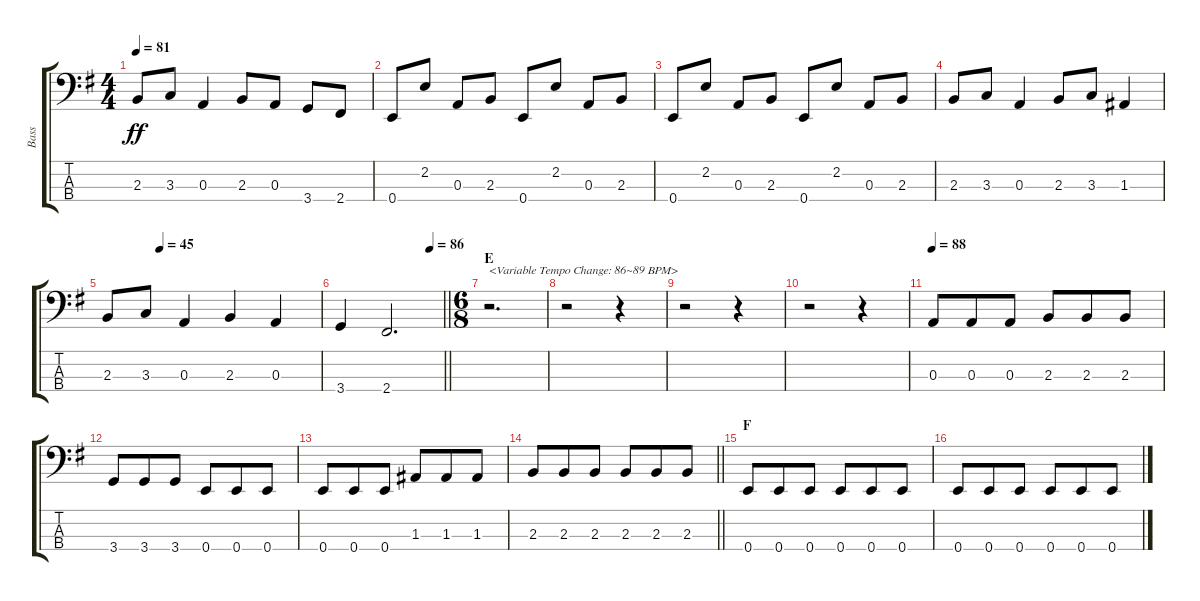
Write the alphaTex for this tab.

\track ("Bass" "Bass") {instrument electricbasspick}
\staff {score tabs}
\tuning (G2 D2 A1 E1) {hide}
\ts (4 4)
\tempo 81
\clef f4
\ks g
2.3.8{dy ff} 3.3.8 0.3.4 2.3.8 0.3.8 3.4.8 2.4.8 |
0.4.8 2.2.8 0.3.8 2.3.8 0.4.8 2.2.8 0.3.8 2.3.8 |
0.4.8 2.2.8 0.3.8 2.3.8 0.4.8 2.2.8 0.3.8 2.3.8 |
2.3.8 3.3.8 0.3.4 2.3.8 3.3.8 1.3.4 |
\tempo (45 0.25)
2.3.8 3.3.8 0.3.4 2.3.4 0.3.4 |
\tempo (86 0.875)
\barLineRight lightlight
3.4.4 2.4.2{d} |
\ts (6 8)
\section ("" "E")
r.2{d txt "<Variable Tempo Change: 86~89 BPM>"} |
r.2 r.4 |
r.2 r.4 |
r.2 r.4 |
\tempo 88
0.3.8 0.3.8 0.3.8 2.3.8 2.3.8 2.3.8 |
3.4.8 3.4.8 3.4.8 0.4.8 0.4.8 0.4.8 |
0.4.8 0.4.8 0.4.8 1.3.8 1.3.8 1.3.8 |
\barLineRight lightlight
2.3.8 2.3.8 2.3.8 2.3.8 2.3.8 2.3.8 |
\section ("" "F")
0.4.8 0.4.8 0.4.8 0.4.8 0.4.8 0.4.8 |
0.4.8 0.4.8 0.4.8 0.4.8 0.4.8 0.4.8
